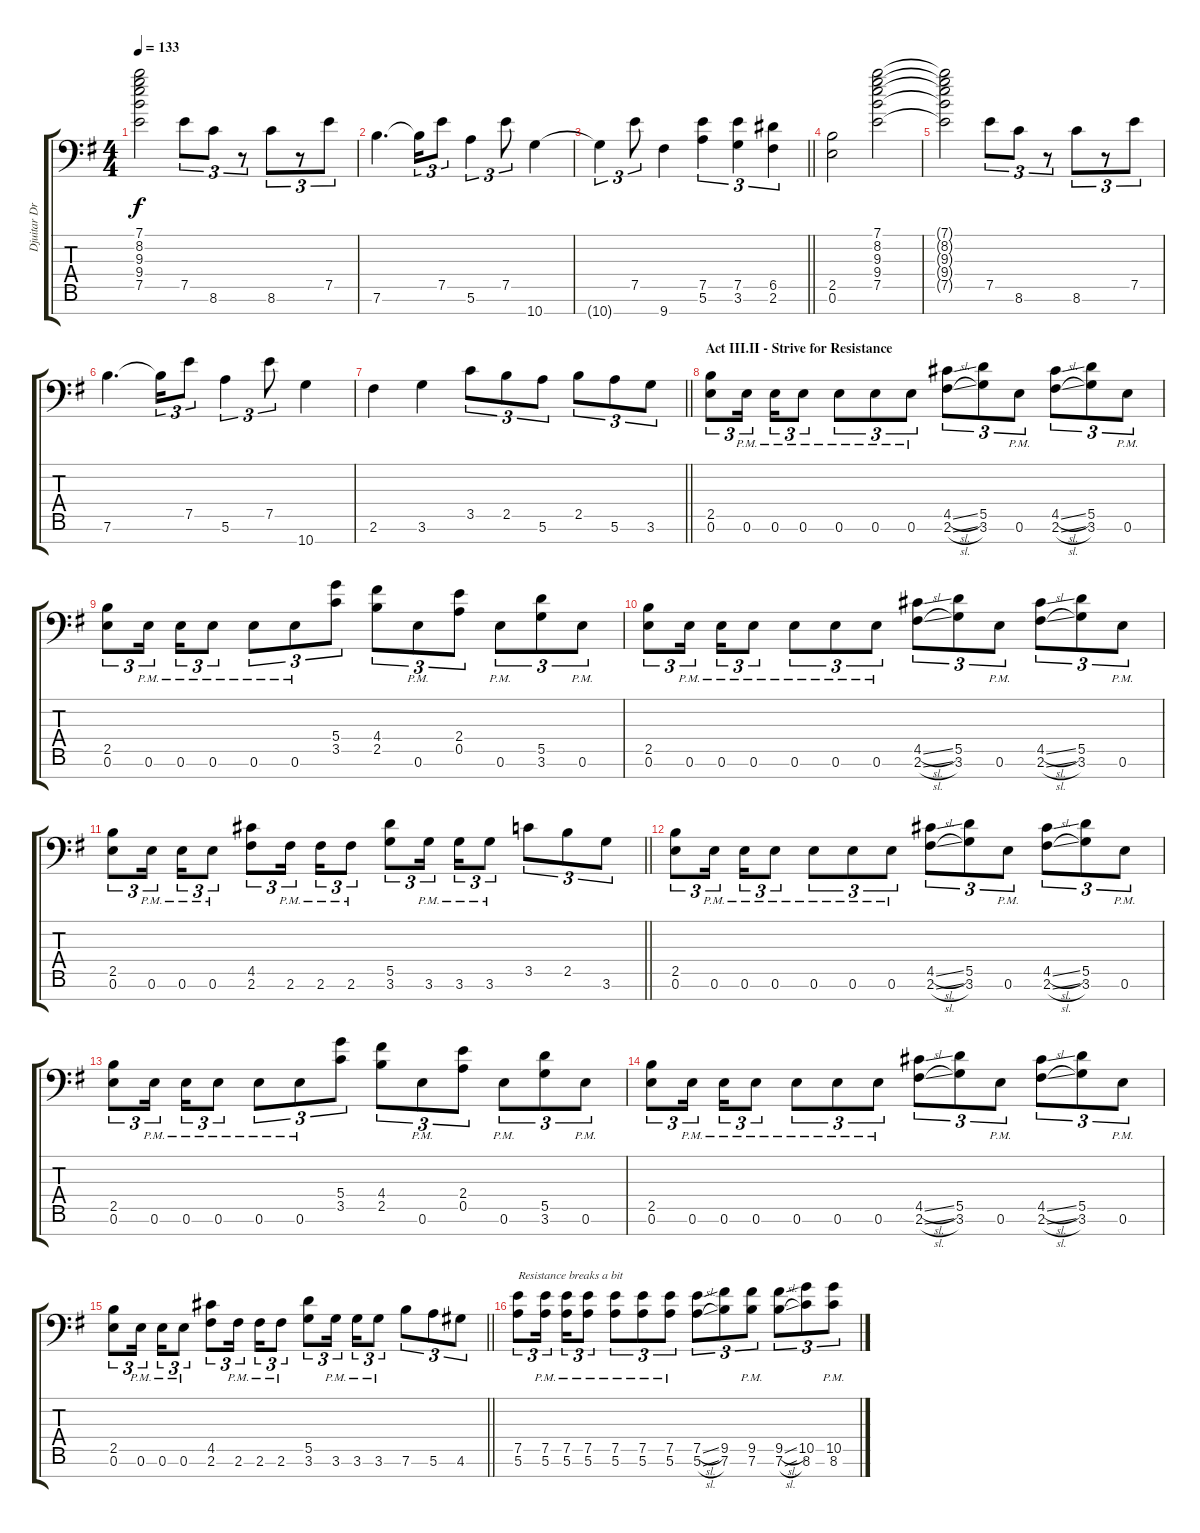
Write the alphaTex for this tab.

\track ("Djuitar Dropped A" "Djuitar Dr") {instrument distortionguitar}
\staff {score tabs}
\tuning (E4 B3 G3 D3 A2 E2 A1) {hide}
\ts (4 4)
\tempo 133
\clef f4
\ks eminor
(7.1{t} 8.2{t} 9.3{t} 9.4{t} 7.5{t}).2{dy f} 7.5.8{tu (3 2)} 8.6.8{tu (3 2)} r.8{tu (3 2)} 8.6.8{tu (3 2)} r.8{tu (3 2)} 7.5.8{tu (3 2)} |
7.6.4{d} 7.6{t}.16{tu (3 2)} 7.5.8{tu (3 2)} 5.6.4{tu (3 2)} 7.5.8{tu (3 2)} 10.7.4 |
\barLineRight lightlight
10.7{t}.4{tu (3 2)} 7.5.8{tu (3 2)} 9.7.4 (7.5 5.6).4{tu (3 2)} (7.5 3.6).4{tu (3 2)} (6.5 2.6).4{tu (3 2)} |
(2.5 0.6).2 (7.1 8.2 9.3 9.4 7.5).2 |
(7.1{t} 8.2{t} 9.3{t} 9.4{t} 7.5{t}).2 7.5.8{tu (3 2) balance 8} 8.6.8{tu (3 2)} r.8{tu (3 2)} 8.6.8{tu (3 2)} r.8{tu (3 2)} 7.5.8{tu (3 2)} |
7.6.4{d} 7.6{t}.16{tu (3 2)} 7.5.8{tu (3 2)} 5.6.4{tu (3 2)} 7.5.8{tu (3 2)} 10.7.4 |
\barLineRight lightlight
2.6.4 3.6.4 3.5.8{tu (3 2)} 2.5.8{tu (3 2)} 5.6.8{tu (3 2)} 2.5.8{tu (3 2)} 5.6.8{tu (3 2)} 3.6.8{tu (3 2)} |
\section ("" "Act III.II - Strive for Resistance")
(2.5 0.6).8{tu (3 2) balance 16} 0.6{pm}.16{tu (3 2) beam splitsecondary} 0.6{pm}.16{tu (3 2)} 0.6{pm}.8{tu (3 2)} 0.6{pm}.8{tu (3 2)} 0.6{pm}.8{tu (3 2)} 0.6{pm}.8{tu (3 2)} (4.5{sl} 2.6{sl}).8{tu (3 2)} (5.5 3.6).8{tu (3 2)} 0.6{pm}.8{tu (3 2)} (4.5{sl} 2.6{sl}).8{tu (3 2)} (5.5 3.6).8{tu (3 2)} 0.6{pm}.8{tu (3 2)} |
(2.5 0.6).8{tu (3 2)} 0.6{pm}.16{tu (3 2) beam splitsecondary} 0.6{pm}.16{tu (3 2)} 0.6{pm}.8{tu (3 2)} 0.6{pm}.8{tu (3 2)} 0.6{pm}.8{tu (3 2)} (5.4 3.5).8{tu (3 2)} (4.4 2.5).8{tu (3 2)} 0.6{pm}.8{tu (3 2)} (2.4 0.5).8{tu (3 2)} 0.6{pm}.8{tu (3 2)} (5.5 3.6).8{tu (3 2)} 0.6{pm}.8{tu (3 2)} |
(2.5 0.6).8{tu (3 2)} 0.6{pm}.16{tu (3 2) beam splitsecondary} 0.6{pm}.16{tu (3 2)} 0.6{pm}.8{tu (3 2)} 0.6{pm}.8{tu (3 2)} 0.6{pm}.8{tu (3 2)} 0.6{pm}.8{tu (3 2)} (4.5{sl} 2.6{sl}).8{tu (3 2)} (5.5 3.6).8{tu (3 2)} 0.6{pm}.8{tu (3 2)} (4.5{sl} 2.6{sl}).8{tu (3 2)} (5.5 3.6).8{tu (3 2)} 0.6{pm}.8{tu (3 2)} |
\barLineRight lightlight
(2.5 0.6).8{tu (3 2)} 0.6{pm}.16{tu (3 2) beam splitsecondary} 0.6{pm}.16{tu (3 2)} 0.6{pm}.8{tu (3 2)} (4.5 2.6).8{tu (3 2)} 2.6{pm}.16{tu (3 2) beam splitsecondary} 2.6{pm}.16{tu (3 2)} 2.6{pm}.8{tu (3 2)} (5.5 3.6).8{tu (3 2)} 3.6{pm}.16{tu (3 2) beam splitsecondary} 3.6{pm}.16{tu (3 2)} 3.6{pm}.8{tu (3 2)} 3.5.8{tu (3 2)} 2.5.8{tu (3 2)} 3.6.8{tu (3 2)} |
(2.5 0.6).8{tu (3 2)} 0.6{pm}.16{tu (3 2) beam splitsecondary} 0.6{pm}.16{tu (3 2)} 0.6{pm}.8{tu (3 2)} 0.6{pm}.8{tu (3 2)} 0.6{pm}.8{tu (3 2)} 0.6{pm}.8{tu (3 2)} (4.5{sl} 2.6{sl}).8{tu (3 2)} (5.5 3.6).8{tu (3 2)} 0.6{pm}.8{tu (3 2)} (4.5{sl} 2.6{sl}).8{tu (3 2)} (5.5 3.6).8{tu (3 2)} 0.6{pm}.8{tu (3 2)} |
(2.5 0.6).8{tu (3 2)} 0.6{pm}.16{tu (3 2) beam splitsecondary} 0.6{pm}.16{tu (3 2)} 0.6{pm}.8{tu (3 2)} 0.6{pm}.8{tu (3 2)} 0.6{pm}.8{tu (3 2)} (5.4 3.5).8{tu (3 2)} (4.4 2.5).8{tu (3 2)} 0.6{pm}.8{tu (3 2)} (2.4 0.5).8{tu (3 2)} 0.6{pm}.8{tu (3 2)} (5.5 3.6).8{tu (3 2)} 0.6{pm}.8{tu (3 2)} |
(2.5 0.6).8{tu (3 2)} 0.6{pm}.16{tu (3 2) beam splitsecondary} 0.6{pm}.16{tu (3 2)} 0.6{pm}.8{tu (3 2)} 0.6{pm}.8{tu (3 2)} 0.6{pm}.8{tu (3 2)} 0.6{pm}.8{tu (3 2)} (4.5{sl} 2.6{sl}).8{tu (3 2)} (5.5 3.6).8{tu (3 2)} 0.6{pm}.8{tu (3 2)} (4.5{sl} 2.6{sl}).8{tu (3 2)} (5.5 3.6).8{tu (3 2)} 0.6{pm}.8{tu (3 2)} |
\barLineRight lightlight
(2.5 0.6).8{tu (3 2)} 0.6{pm}.16{tu (3 2) beam splitsecondary} 0.6{pm}.16{tu (3 2)} 0.6{pm}.8{tu (3 2)} (4.5 2.6).8{tu (3 2)} 2.6{pm}.16{tu (3 2) beam splitsecondary} 2.6{pm}.16{tu (3 2)} 2.6{pm}.8{tu (3 2)} (5.5 3.6).8{tu (3 2)} 3.6{pm}.16{tu (3 2) beam splitsecondary} 3.6{pm}.16{tu (3 2)} 3.6{pm}.8{tu (3 2)} 7.6.8{tu (3 2)} 5.6.8{tu (3 2)} 4.6.8{tu (3 2)} |
(7.5 5.6).8{tu (3 2) txt "Resistance breaks a bit" balance 8} (7.5{pm} 5.6{pm}).16{tu (3 2) beam splitsecondary} (7.5{pm} 5.6{pm}).16{tu (3 2)} (7.5{pm} 5.6{pm}).8{tu (3 2)} (7.5{pm} 5.6{pm}).8{tu (3 2)} (7.5{pm} 5.6{pm}).8{tu (3 2)} (7.5{pm} 5.6{pm}).8{tu (3 2)} (7.5{sl} 5.6{sl}).8{tu (3 2)} (9.5 7.6).8{tu (3 2)} (9.5{pm} 7.6{pm}).8{tu (3 2)} (9.5{sl} 7.6{sl}).8{tu (3 2)} (10.5 8.6).8{tu (3 2)} (10.5{ss pm} 8.6{ss pm}).8{tu (3 2)}
